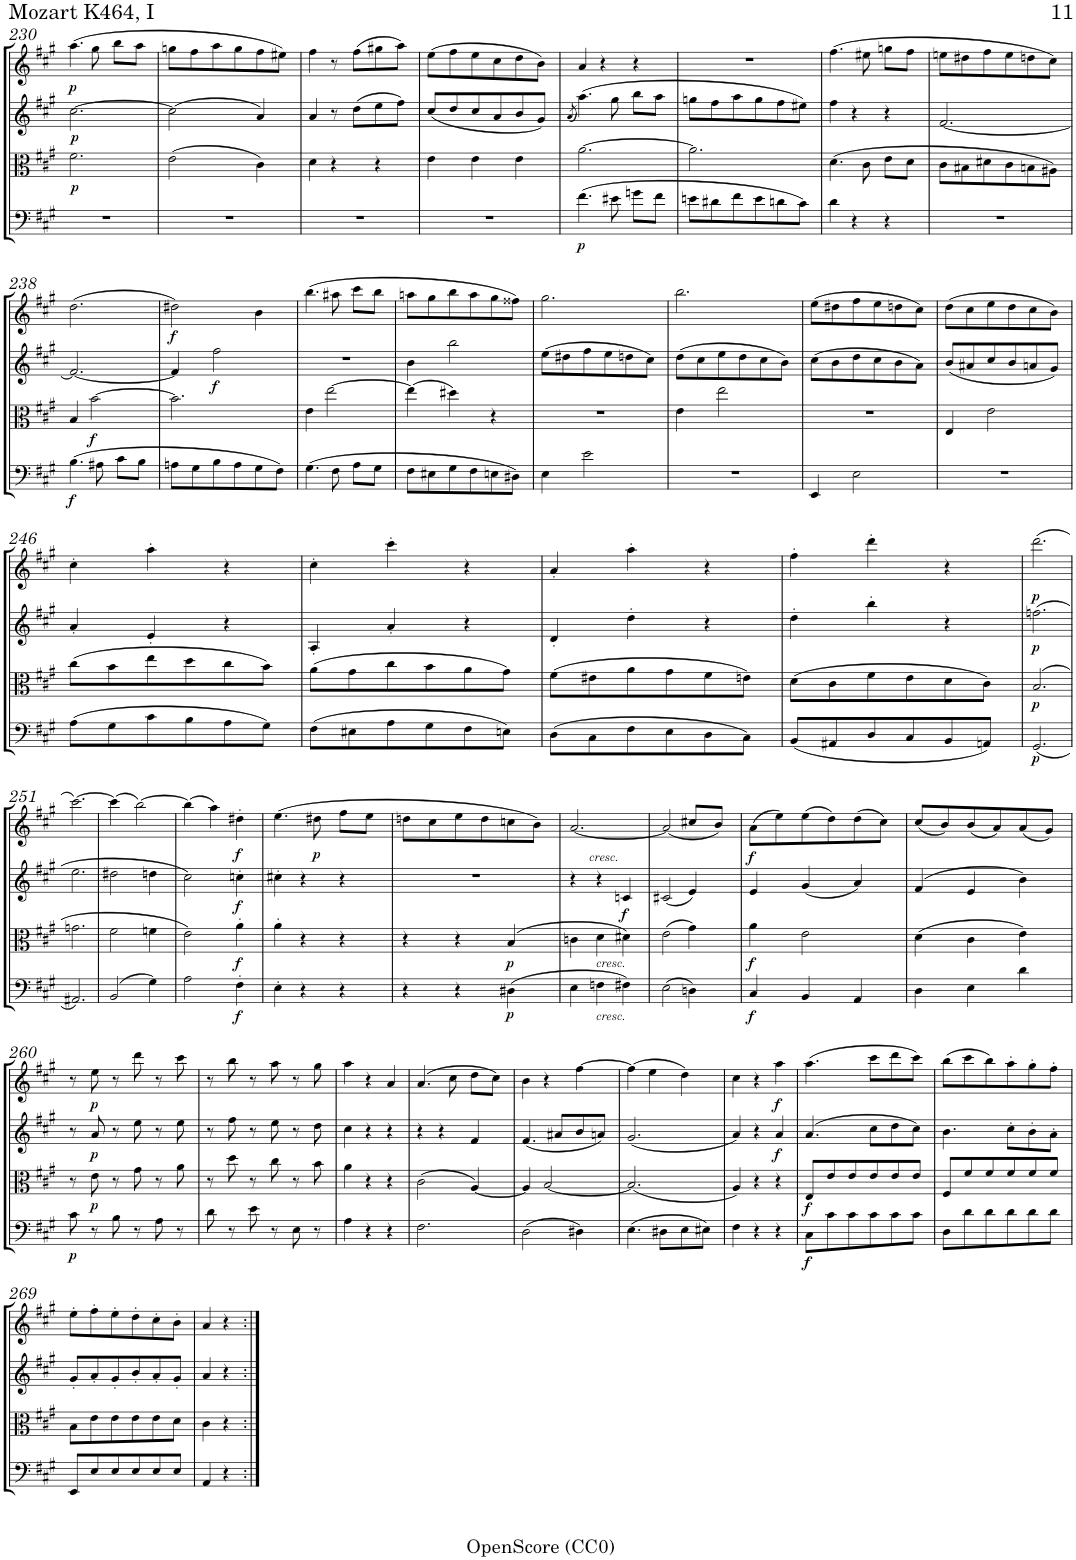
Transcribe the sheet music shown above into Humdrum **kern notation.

**kern	**dynam	**kern	**dynam	**kern	**dynam	**kern	**dynam
*part4	*part4	*part3	*part3	*part2	*part2	*part1	*part1
*staff4	*staff4	*staff3	*staff3	*staff2	*staff2	*staff1	*staff1
*I"Violoncello	*	*I"Viola	*	*I"Violin 2	*	*I"Violin 1	*
*I'Vc	*	*I'Vla	*	*I'Vln	*	*I'Vln	*
!!LO:PB:g=z
*clefF4	*	*clefC3	*	*clefG2	*	*clefG2	*
*k[f#c#g#]	*	*k[f#c#g#]	*	*k[f#c#g#]	*	*k[f#c#g#]	*
*M3/4	*	*M3/4	*	*M3/4	*	*M3/4	*
=230	=230	=230	=230	=230	=230	=230	=230
!	!	!	!LO:DY:b	!	!LO:DY:b	!	!LO:DY:b
2.r	.	2.f#\	p	[2.cc#\	p	(4.aa\	p
.	.	.	.	.	.	8gg#\	.
.	.	.	.	.	.	8bb\L	.
.	.	.	.	.	.	8aa\J	.
=231	=231	=231	=231	=231	=231	=231	=231
2.r	.	(2e\	.	(2cc#\]	.	8ggn\L	.
.	.	.	.	.	.	8ff#\	.
.	.	.	.	.	.	8aa\	.
.	.	.	.	.	.	8gg\	.
.	.	4c#\)	.	4a/)	.	8ff#\	.
.	.	.	.	.	.	8ee#X\J)	.
=232	=232	=232	=232	=232	=232	=232	=232
2.r	.	4d\	.	4a/	.	4ff#\	.
.	.	4r	.	8r	.	8r	.
.	.	.	.	(8dd\L	.	(8ff#\L	.
.	.	4r	.	8ee\	.	8gg#X\	.
.	.	.	.	8ff#\J)	.	8aa\J)	.
=233	=233	=233	=233	=233	=233	=233	=233
2.r	.	4e\	.	(8cc#/L	.	(8ee\L	.
.	.	.	.	8dd/	.	8ff#\	.
.	.	4e\	.	8cc#/	.	8ee\	.
.	.	.	.	8a/	.	8cc#\	.
.	.	4e\	.	8b/	.	8dd\	.
.	.	.	.	8g#/J)	.	8b\J)	.
=234	=234	=234	=234	=234	=234	=234	=234
.	.	.	.	(8qa/	.	.	.
!	!LO:DY:b	!	!	!	!	!	!
(4.f#\	p	[2.a\	.	(4.aa\)	.	4a/	.
.	.	.	.	.	.	4r	.
8e#X\	.	.	.	8gg#\	.	.	.
8gn\L	.	.	.	8bb\L	.	4r	.
8f#\J	.	.	.	8aa\J	.	.	.
=235	=235	=235	=235	=235	=235	=235	=235
8en\L	.	2.a\]	.	8ggn\L	.	2.r	.
8d#X\	.	.	.	8ff#\	.	.	.
8f#\	.	.	.	8aa\	.	.	.
8e\	.	.	.	8gg\	.	.	.
8dn\	.	.	.	8ff#\	.	.	.
8c#\J)	.	.	.	8ee#X\J)	.	.	.
=236	=236	=236	=236	=236	=236	=236	=236
4d\	.	(4.d\	.	4ff#\	.	(4.ff#\	.
4r	.	.	.	4r	.	.	.
.	.	8c#\	.	.	.	8ee#X\	.
4r	.	8e\L	.	4r	.	8ggn\L	.
.	.	8d\J	.	.	.	8ff#\J	.
=237	=237	=237	=237	=237	=237	=237	=237
2.r	.	8c#\L	.	[2.f#/	.	8een\L	.
.	.	8B#X\	.	.	.	8dd#X\	.
.	.	8d#X\	.	.	.	8ff#\	.
.	.	8c#\	.	.	.	8ee\	.
.	.	8Bn\	.	.	.	8ddn\	.
.	.	8A#X\J)	.	.	.	8cc#\J)	.
!!LO:LB:g=z
=238	=238	=238	=238	=238	=238	=238	=238
!	!LO:DY:b	!	!	!	!	!	!
(4.B\	f	4B/	.	2.f#/_	.	(2.dd\	.
!	!	!	!LO:DY:b	!	!	!	!
.	.	[2b\	f	.	.	.	.
8A#X\	.	.	.	.	.	.	.
8c#\L	.	.	.	.	.	.	.
8B\J	.	.	.	.	.	.	.
=239	=239	=239	=239	=239	=239	=239	=239
!	!	!	!	!	!	!	!LO:DY:b
8An\L	.	2.b\]	.	4f#/]	.	2dd#X\)	f
8G#\	.	.	.	.	.	.	.
!	!	!	!	!	!LO:DY:b	!	!
8B\	.	.	.	2ff#\	f	.	.
8A\	.	.	.	.	.	.	.
8G#\	.	.	.	.	.	4b\	.
8F#\J)	.	.	.	.	.	.	.
=240	=240	=240	=240	=240	=240	=240	=240
(4.G#\	.	4e\	.	2.r	.	(4.bb\	.
.	.	[2ee\	.	.	.	.	.
8F#\	.	.	.	.	.	8aa#X\	.
8A\L	.	.	.	.	.	8ccc#\L	.
8G#\J	.	.	.	.	.	8bb\J	.
=241	=241	=241	=241	=241	=241	=241	=241
8F#\L	.	(4ee\]	.	4b\	.	8aan\L	.
8E#X\	.	.	.	.	.	8gg#\	.
8G#\	.	4dd#X\)	.	2bb\	.	8bb\	.
8F#\	.	.	.	.	.	8aa\	.
8En\	.	4r	.	.	.	8gg#\	.
8D#X\J)	.	.	.	.	.	8ff##X\J)	.
=242	=242	=242	=242	=242	=242	=242	=242
4E\	.	2.r	.	(8ee\L	.	2.gg#\	.
.	.	.	.	8dd#X\	.	.	.
2e\	.	.	.	8ff#\	.	.	.
.	.	.	.	8ee\	.	.	.
.	.	.	.	8ddn\	.	.	.
.	.	.	.	8cc#\J)	.	.	.
=243	=243	=243	=243	=243	=243	=243	=243
2.r	.	4e\	.	(8dd\L	.	2.bb\	.
.	.	.	.	8cc#\	.	.	.
.	.	2ee\	.	8ee\	.	.	.
.	.	.	.	8dd\	.	.	.
.	.	.	.	8cc#\	.	.	.
.	.	.	.	8b\J)	.	.	.
=244	=244	=244	=244	=244	=244	=244	=244
4EE/	.	2.r	.	(8cc#\L	.	(8ee\L	.
.	.	.	.	8b\	.	8dd#X\	.
2E\	.	.	.	8dd\	.	8ff#\	.
.	.	.	.	8cc#\	.	8ee\	.
.	.	.	.	8b\	.	8ddn\	.
.	.	.	.	8a\J)	.	8cc#\J)	.
=245	=245	=245	=245	=245	=245	=245	=245
2.r	.	4E/	.	(8b/L	.	(8dd\L	.
.	.	.	.	8a#X/	.	8cc#\	.
.	.	2e\	.	8cc#/	.	8ee\	.
.	.	.	.	8b/	.	8dd\	.
.	.	.	.	8an/	.	8cc#\	.
.	.	.	.	8g#/J)	.	8b\J)	.
!!LO:LB:g=z
=246	=246	=246	=246	=246	=246	=246	=246
(8A\L	.	(8cc#\L	.	4a'/	.	4cc#'\	.
8G#\	.	8b\	.	.	.	.	.
8c#\	.	8ee\	.	4e'/	.	4aa'\	.
8B\	.	8dd\	.	.	.	.	.
8A\	.	8cc#\	.	4r	.	4r	.
8G#\J)	.	8b\J)	.	.	.	.	.
=247	=247	=247	=247	=247	=247	=247	=247
(8F#\L	.	(8a\L	.	4A'/	.	4cc#'\	.
8E#X\	.	8g#\	.	.	.	.	.
8A\	.	8cc#\	.	4a'/	.	4ccc#'\	.
8G#\	.	8b\	.	.	.	.	.
8F#\	.	8a\	.	4r	.	4r	.
8En\J)	.	8g#\J)	.	.	.	.	.
=248	=248	=248	=248	=248	=248	=248	=248
(8D\L	.	(8f#\L	.	4d'/	.	4a'/	.
8C#\	.	8e#X\	.	.	.	.	.
8F#\	.	8a\	.	4dd'\	.	4aa'\	.
8E\	.	8g#\	.	.	.	.	.
8D\	.	8f#\	.	4r	.	4r	.
8C#\J)	.	8en\J)	.	.	.	.	.
=249	=249	=249	=249	=249	=249	=249	=249
(8BB/L	.	(8d\L	.	4dd'\	.	4ff#'\	.
8AA#X/	.	8c#\	.	.	.	.	.
8D/	.	8f#\	.	4bb'\	.	4ddd'\	.
8C#/	.	8e\	.	.	.	.	.
8BB/	.	8d\	.	4r	.	4r	.
8AAn/J)	.	8c#\J)	.	.	.	.	.
=250	=250	=250	=250	=250	=250	=250	=250
!	!LO:DY:b	!	!LO:DY:b	!	!LO:DY:b	!	!LO:DY:b
(2.GG#/	p	(2.B/	p	(2.ffn\	p	(2.ddd\	p
!!LO:LB:g=z
=251	=251	=251	=251	=251	=251	=251	=251
2.AA#X/)	.	2.gn\	.	2.ee\	.	[2.ccc#\)	.
=252	=252	=252	=252	=252	=252	=252	=252
(2BB/	.	2f#\	.	2dd#X\	.	(4ccc#\]	.
.	.	.	.	.	.	[2bb\)	.
4G#\)	.	4fn\	.	4ddn\	.	.	.
=253	=253	=253	=253	=253	=253	=253	=253
2A\	.	2e\)	.	2cc#\)	.	(4bb\]	.
.	.	.	.	.	.	4aa\)	.
!	!LO:DY:b	!	!LO:DY:b	!	!LO:DY:b	!	!LO:DY:b
4F#'\	f	4a'\	f	4ccn'\	f	4dd#X'\	f
=254	=254	=254	=254	=254	=254	=254	=254
4E'\	.	4a'\	.	4cc#X'\	.	(4.ee\	.
4r	.	4r	.	4r	.	.	.
!	!	!	!	!	!	!	!LO:DY:b
.	.	.	.	.	.	8dd#X\	p
4r	.	4r	.	4r	.	8ff#\L	.
.	.	.	.	.	.	8ee\J	.
=255	=255	=255	=255	=255	=255	=255	=255
4r	.	4r	.	2.r	.	8ddn\L	.
.	.	.	.	.	.	8cc#\	.
4r	.	4r	.	.	.	8ee\	.
.	.	.	.	.	.	8dd\	.
!	!LO:DY:b	!	!LO:DY:b	!	!	!	!
(4D#X\	p	(>4B/	p	.	.	8ccn\	.
.	.	.	.	.	.	8b\J)	.
=256	=256	=256	=256	=256	=256	=256	=256
!	!	!	!	!	!	!LO:TX:b:i:t=cresc.	!
4E\	.	4cn\	.	4r	.	[2.a/	.
!	!	!LO:TX:b:i:t=cresc.	!	!	!	!	!
!LO:TX:b:i:t=cresc.	!	!	!	!	!	!	!
4Fn\	.	4d\	.	4r	.	.	.
!	!	!	!	!	!LO:DY:b	!	!
4F#X\)	.	4d#X\)	.	4cn'/	f	.	.
=257	=257	=257	=257	=257	=257	=257	=257
(2E\	.	(2e\	.	(2c#X/	.	(<2a/]	.
4Dn\)	.	4g#\)	.	4e/)	.	8cc#X/L	.
.	.	.	.	.	.	8b/J)	.
=258	=258	=258	=258	=258	=258	=258	=258
!	!LO:DY:b	!	!LO:DY:b	!	!	!	!LO:DY:b
4C#/	f	4a\	f	4e/	.	(8a\L	f
.	.	.	.	.	.	8ee\)	.
4BB/	.	2e\	.	(4g#/	.	(8ee\	.
.	.	.	.	.	.	8dd\)	.
4AA/	.	.	.	4a/)	.	(8dd\	.
.	.	.	.	.	.	8cc#\J)	.
=259	=259	=259	=259	=259	=259	=259	=259
4D\	.	(4d\	.	(4f#/	.	(8cc#/L	.
.	.	.	.	.	.	8b/)	.
4E\	.	4c#\	.	4e/	.	(8b/	.
.	.	.	.	.	.	8a/)	.
4d\	.	4e\)	.	4b\)	.	(8a/	.
.	.	.	.	.	.	8g#/J)	.
!!LO:LB:g=z
=260	=260	=260	=260	=260	=260	=260	=260
!	!LO:DY:b	!	!	!	!	!	!
8c#\	p	8r	.	8r	.	8r	.
!	!	!	!LO:DY:b	!	!LO:DY:b	!	!LO:DY:b
8r	.	8e\	p	8a/	p	8ee\	p
8B\	.	8r	.	8r	.	8r	.
8r	.	8g#\	.	8ee\	.	8ddd\	.
8A\	.	8r	.	8r	.	8r	.
8r	.	8a\	.	8ee\	.	8ccc#\	.
=261	=261	=261	=261	=261	=261	=261	=261
8d\	.	8r	.	8r	.	8r	.
8r	.	8dd\	.	8ff#\	.	8bb\	.
8e\	.	8r	.	8r	.	8r	.
8r	.	8cc#\	.	8ee\	.	8aa\	.
8E\	.	8r	.	8r	.	8r	.
8r	.	8b\	.	8dd\	.	8gg#\	.
=262	=262	=262	=262	=262	=262	=262	=262
4A\	.	4a\	.	4cc#\	.	4aa\	.
4r	.	4r	.	4r	.	4r	.
4r	.	4r	.	4r	.	4a/	.
=263	=263	=263	=263	=263	=263	=263	=263
2.F#\	.	(2c#\	.	4r	.	(4.a/	.
.	.	.	.	4r	.	.	.
.	.	.	.	.	.	8cc#\	.
.	.	[4A/)	.	4f#/	.	8dd\L	.
.	.	.	.	.	.	8cc#\J)	.
=264	=264	=264	=264	=264	=264	=264	=264
(2D\	.	4A/]	.	(4.f#/	.	4b\	.
.	.	[2B/	.	.	.	4r	.
.	.	.	.	8a#X/L	.	.	.
4D#X\)	.	.	.	8b/	.	[4ff#\	.
.	.	.	.	8an/J)	.	.	.
=265	=265	=265	=265	=265	=265	=265	=265
(4.E\	.	(2.B/]	.	(2.g#/	.	(4ff#\]	.
.	.	.	.	.	.	4ee\	.
8D#X\L	.	.	.	.	.	.	.
8E\	.	.	.	.	.	4dd\)	.
8E#X\J)	.	.	.	.	.	.	.
=266	=266	=266	=266	=266	=266	=266	=266
4F#\	.	4A/)	.	4a/)	.	4cc#\	.
4r	.	4r	.	4r	.	4r	.
!	!	!	!	!	!LO:DY:b	!	!LO:DY:b
4r	.	4r	.	4a/	f	4aa\	f
=267	=267	=267	=267	=267	=267	=267	=267
!	!LO:DY:b	!	!LO:DY:b	!	!	!	!
8C#\L	f	8E/L	f	(4.a/	.	(4.aa\	.
8c#\	.	8e/	.	.	.	.	.
8c#\	.	8e/	.	.	.	.	.
8c#\	.	8e/	.	8cc#\L	.	8ccc#\L	.
8c#\	.	8e/	.	8dd\	.	8ddd\	.
8c#\J	.	8e/J	.	8cc#\J)	.	8ccc#\J)	.
=268	=268	=268	=268	=268	=268	=268	=268
8D\L	.	8F#/L	.	4.b\	.	(8bb\L	.
8d\	.	8f#/	.	.	.	8ccc#\	.
8d\	.	8f#/	.	.	.	8bb\)	.
8d\	.	8f#/	.	8cc#'\L	.	8aa'\	.
8d\	.	8f#/	.	8b'\	.	8gg#'\	.
8d\J	.	8f#/J	.	8a'\J	.	8ff#'\J	.
!!LO:LB:g=z
=269	=269	=269	=269	=269	=269	=269	=269
8EE/L	.	8B\L	.	8g#'/L	.	8ee'\L	.
8E/	.	8e\	.	8a'/	.	8ff#'\	.
8E/	.	8e\	.	8g#'/	.	8ee'\	.
8E/	.	8e\	.	8b'/	.	8dd'\	.
8E/	.	8e\	.	8a'/	.	8cc#'\	.
8E/J	.	8d\J	.	8g#'/J	.	8b'\J	.
=270	=270	=270	=270	=270	=270	=270	=270
4AA/	.	4c#\	.	4a/	.	4a/	.
4r	.	4r	.	4r	.	4r	.
=:|!	=:|!	=:|!	=:|!	=:|!	=:|!	=:|!	=:|!
*-	*-	*-	*-	*-	*-	*-	*-
